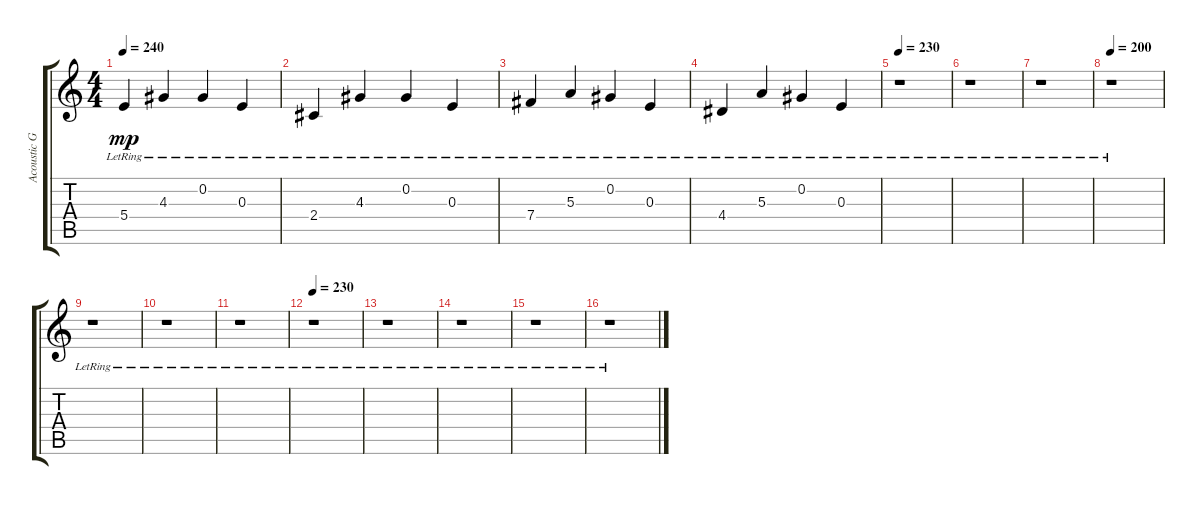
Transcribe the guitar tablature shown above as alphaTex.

\track ("Acoustic Guitar" "Acoustic G") {instrument electricguitarclean}
\staff {score tabs}
\tuning (Db4 Ab3 E3 B2 Gb2 Db2) {hide}
\ts (4 4)
\tempo 240
\clef g2
\ks c
5.4{lr}.4{dy mp} 4.3{lr}.4 0.2{lr}.4 0.3{lr}.4 |
2.4{lr}.4 4.3{lr}.4 0.2{lr}.4 0.3{lr}.4 |
7.4{lr}.4 5.3{lr}.4 0.2{lr}.4 0.3{lr}.4 |
4.4{lr}.4 5.3{lr}.4 0.2{lr}.4 0.3{lr}.4 |
\tempo 230
r.1 |
r.1 |
r.1 |
\tempo 200
r.1 |
r.1 |
r.1 |
r.1 |
\tempo 230
r.1 |
r.1 |
r.1 |
r.1 |
r.1
